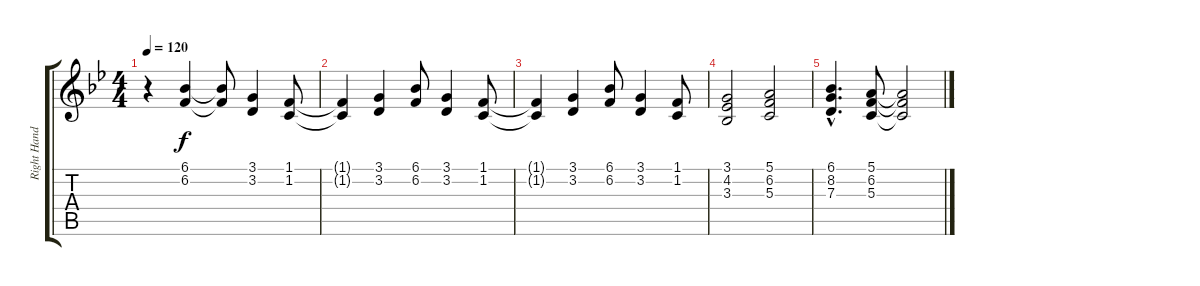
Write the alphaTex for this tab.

\track ("Right Hand" "Right Hand") {instrument electricgrandpiano}
\staff {score tabs}
\tuning (E4 B3 G3 D3 A2 E2) {hide}
\ts (4 4)
\tempo 120
\clef g2
\ks bb
r.4{dy f} (6.1 6.2).4 (6.1{t} 6.2{t}).8 (3.1 3.2).4 (1.1 1.2).8 |
(1.1{t} 1.2{t}).4 (3.1 3.2).4 (6.1 6.2).8 (3.1 3.2).4 (1.1 1.2).8 |
(1.1{t} 1.2{t}).4 (3.1 3.2).4 (6.1 6.2).8 (3.1 3.2).4 (1.1 1.2).8 |
(3.1 4.2 3.3).2 (5.1 6.2 5.3).2 |
(6.1{hac} 8.2{hac} 7.3{hac}).4{d} (5.1 6.2 5.3).8 (5.1{t} 6.2{t} 5.3{t}).2
